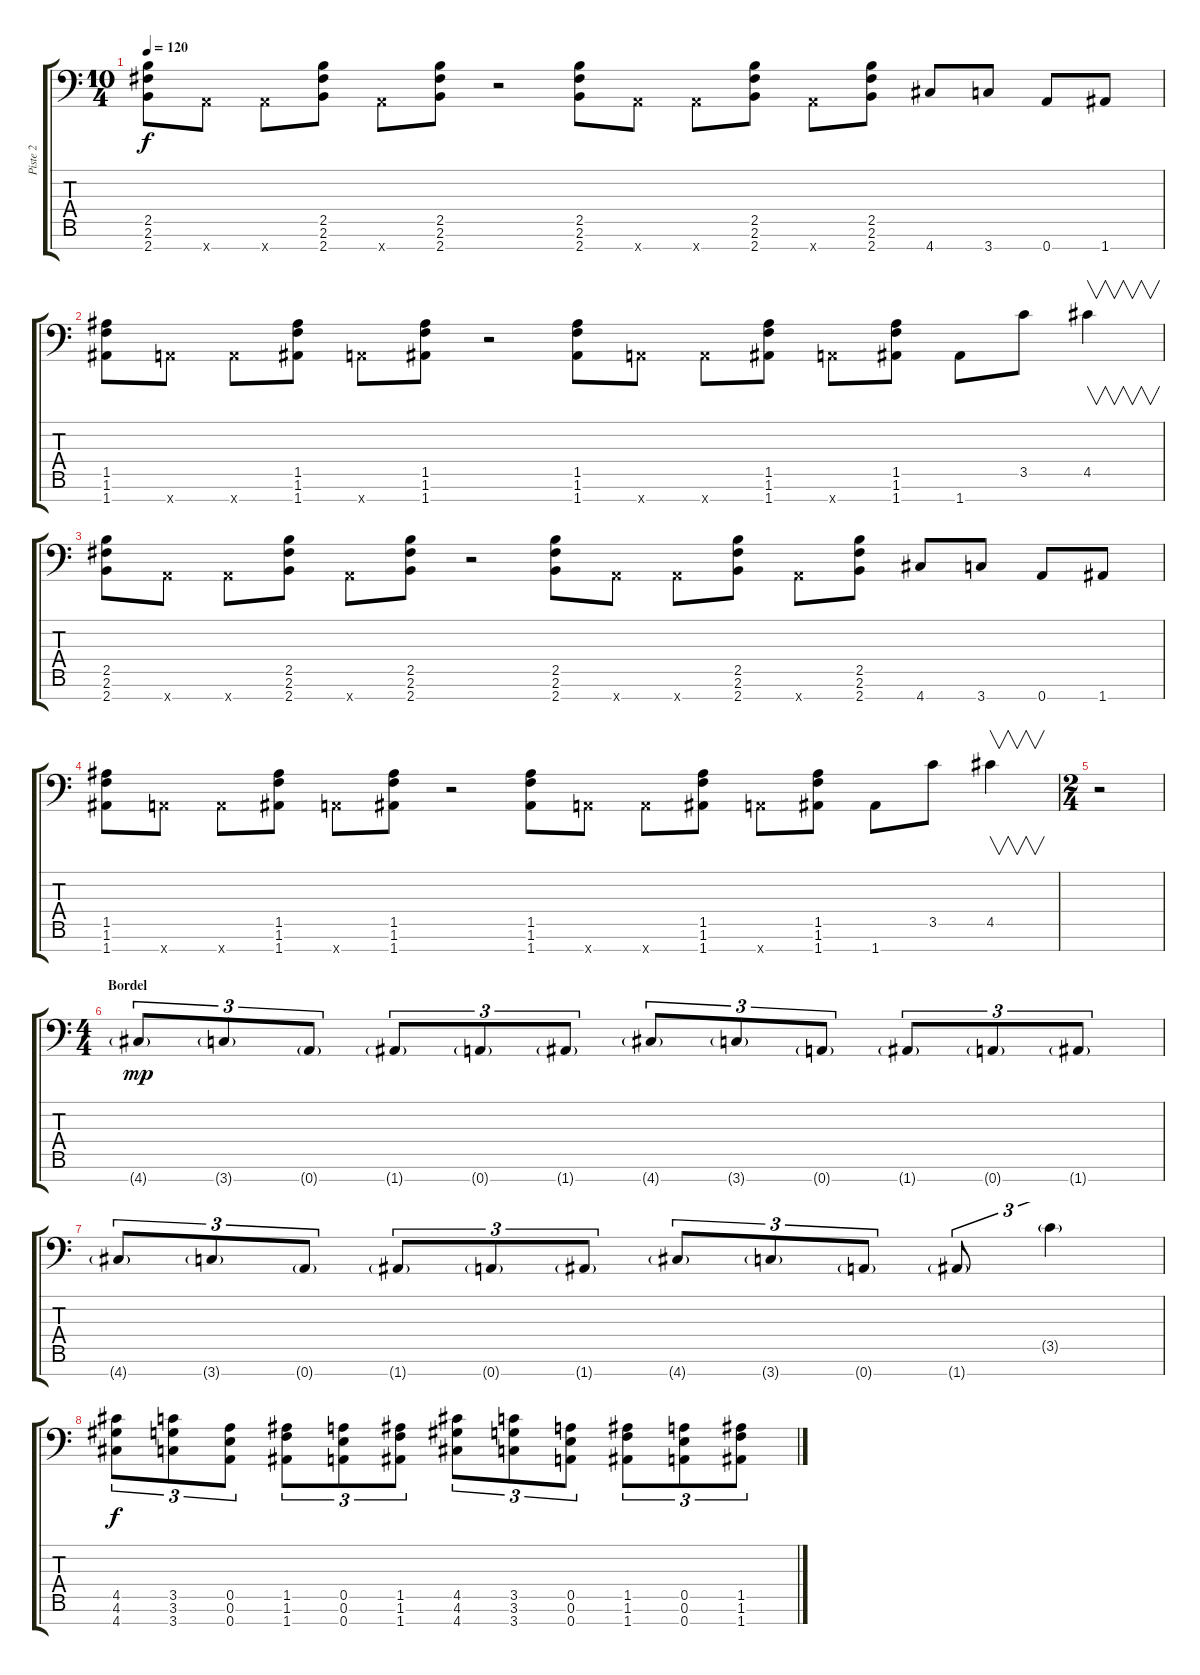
\track ("Piste 2" "Piste 2") {instrument distortionguitar}
\staff {score tabs}
\tuning (E4 B3 G3 D3 A2 E2 A1) {hide}
\ts (10 4)
\tempo 120
\clef f4
\ks c
(2.5 2.6 2.7).8{dy f} 0.7{x}.8 0.7{x}.8 (2.5 2.6 2.7).8 0.7{x}.8 (2.5 2.6 2.7).8 r.2 (2.5 2.6 2.7).8 0.7{x}.8 0.7{x}.8 (2.5 2.6 2.7).8 0.7{x}.8 (2.5 2.6 2.7).8 4.7.8 3.7.8 0.7.8 1.7.8 |
(1.5 1.6 1.7).8 0.7{x}.8 0.7{x}.8 (1.5 1.6 1.7).8 0.7{x}.8 (1.5 1.6 1.7).8 r.2 (1.5 1.6 1.7).8 0.7{x}.8 0.7{x}.8 (1.5 1.6 1.7).8 0.7{x}.8 (1.5 1.6 1.7).8 1.7.8 3.5.8 4.5.4{v} |
(2.5 2.6 2.7).8 0.7{x}.8 0.7{x}.8 (2.5 2.6 2.7).8 0.7{x}.8 (2.5 2.6 2.7).8 r.2 (2.5 2.6 2.7).8 0.7{x}.8 0.7{x}.8 (2.5 2.6 2.7).8 0.7{x}.8 (2.5 2.6 2.7).8 4.7.8 3.7.8 0.7.8 1.7.8 |
(1.5 1.6 1.7).8 0.7{x}.8 0.7{x}.8 (1.5 1.6 1.7).8 0.7{x}.8 (1.5 1.6 1.7).8 r.2 (1.5 1.6 1.7).8 0.7{x}.8 0.7{x}.8 (1.5 1.6 1.7).8 0.7{x}.8 (1.5 1.6 1.7).8 1.7.8 3.5.8 4.5.4{v} |
\ts (2 4)
r.2 |
\ts (4 4)
\section ("" "Bordel")
4.7{g}.8{tu (3 2) dy mp} 3.7{g}.8{tu (3 2)} 0.7{g}.8{tu (3 2)} 1.7{g}.8{tu (3 2)} 0.7{g}.8{tu (3 2)} 1.7{g}.8{tu (3 2)} 4.7{g}.8{tu (3 2)} 3.7{g}.8{tu (3 2)} 0.7{g}.8{tu (3 2)} 1.7{g}.8{tu (3 2)} 0.7{g}.8{tu (3 2)} 1.7{g}.8{tu (3 2)} |
4.7{g}.8{tu (3 2)} 3.7{g}.8{tu (3 2)} 0.7{g}.8{tu (3 2)} 1.7{g}.8{tu (3 2)} 0.7{g}.8{tu (3 2)} 1.7{g}.8{tu (3 2)} 4.7{g}.8{tu (3 2)} 3.7{g}.8{tu (3 2)} 0.7{g}.8{tu (3 2)} 1.7{g}.8{tu (3 2)} 3.5{g}.4{tu (3 2)} |
(4.5 4.6 4.7).8{tu (3 2) dy f} (3.5 3.6 3.7).8{tu (3 2)} (0.5 0.6 0.7).8{tu (3 2)} (1.5 1.6 1.7).8{tu (3 2)} (0.5 0.6 0.7).8{tu (3 2)} (1.5 1.6 1.7).8{tu (3 2)} (4.5 4.6 4.7).8{tu (3 2)} (3.5 3.6 3.7).8{tu (3 2)} (0.5 0.6 0.7).8{tu (3 2)} (1.5 1.6 1.7).8{tu (3 2)} (0.5 0.6 0.7).8{tu (3 2)} (1.5 1.6 1.7).8{tu (3 2)}
